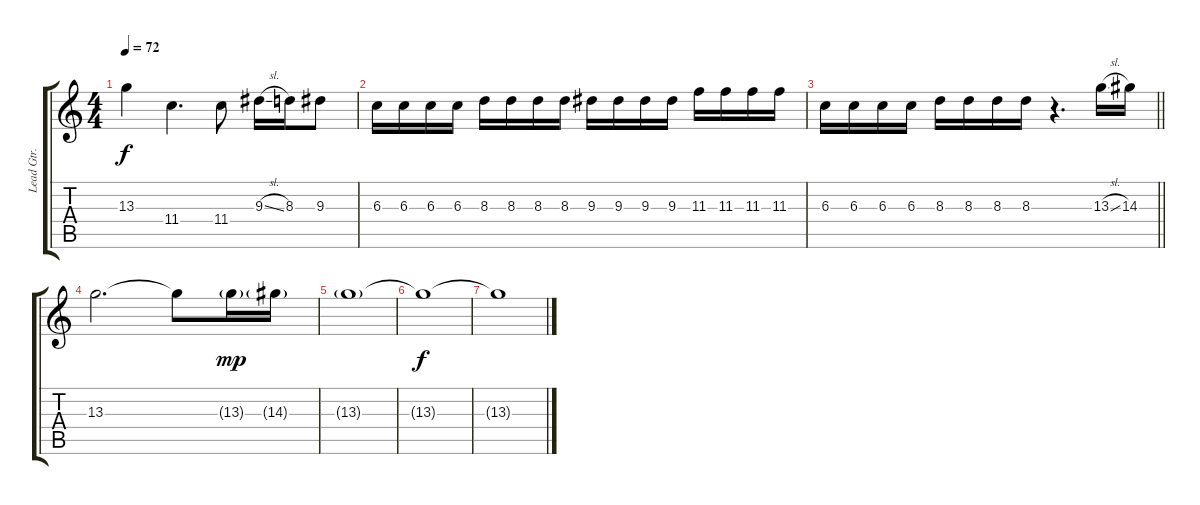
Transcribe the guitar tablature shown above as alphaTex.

\track ("Lead Gtr." "Lead Gtr.") {instrument overdrivenguitar}
\staff {score tabs}
\tuning (Eb4 Bb3 Gb3 Db3 Ab2 Eb2) {hide}
\ts (4 4)
\tempo 72
\clef g2
\ks c
13.3.4{dy f} 11.4.4{d} 11.4.8 9.3{sl}.16 8.3.16 9.3.8 |
6.3.16 6.3.16 6.3.16 6.3.16 8.3.16 8.3.16 8.3.16 8.3.16 9.3.16 9.3.16 9.3.16 9.3.16 11.3.16 11.3.16 11.3.16 11.3.16 |
\barLineRight lightlight
6.3.16 6.3.16 6.3.16 6.3.16 8.3.16 8.3.16 8.3.16 8.3.16 r.4{d} 13.3{sl}.16 14.3.16 |
13.3.2{d} 13.3{t}.8 13.3{g}.16{dy mp} 14.3{g}.16 |
13.3{g}.1 |
13.3{t}.1{dy f} |
13.3{t}.1
